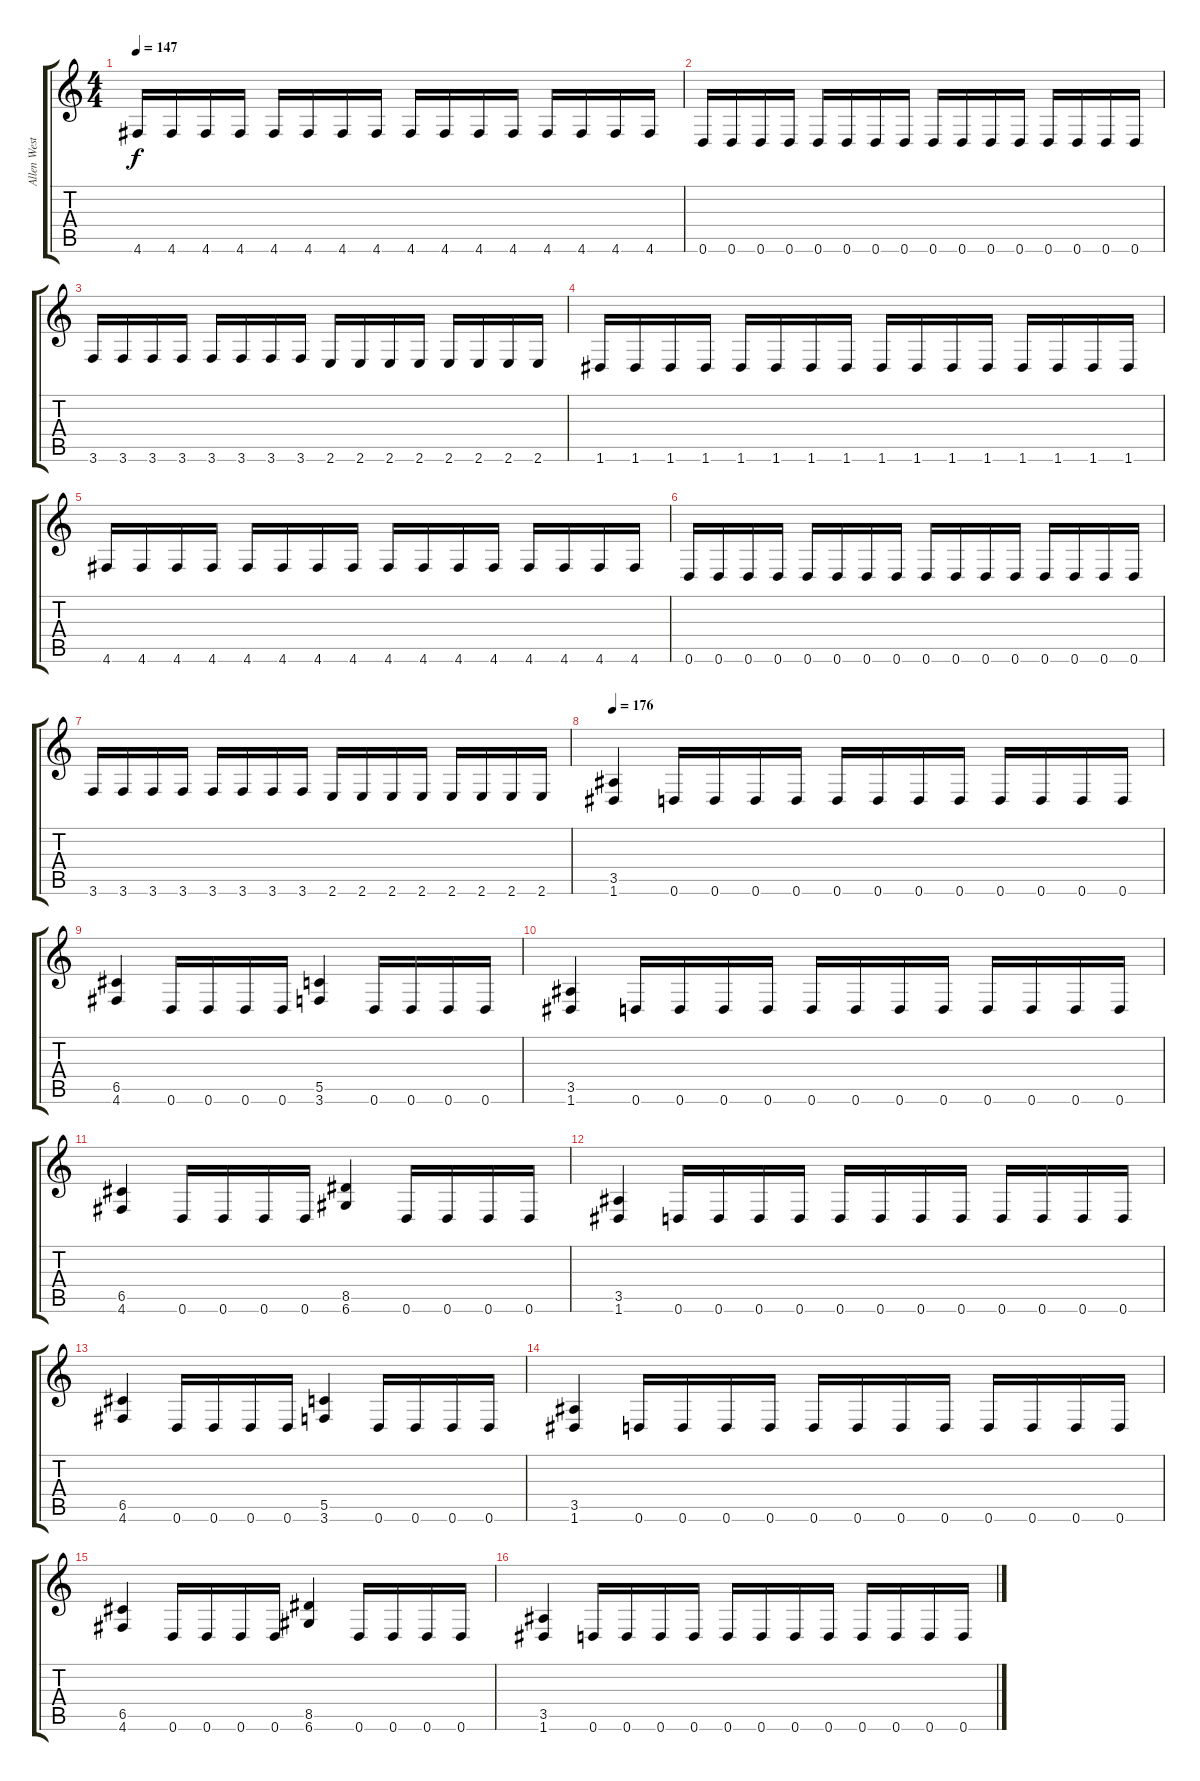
\track ("Allen West (Rhythm)" "Allen West") {instrument distortionguitar}
\staff {score tabs}
\tuning (D4 A3 F3 C3 G2 D2) {hide}
\ts (4 4)
\tempo 147
\clef g2
\ks c
4.6.16{dy f} 4.6.16 4.6.16 4.6.16 4.6.16 4.6.16 4.6.16 4.6.16 4.6.16 4.6.16 4.6.16 4.6.16 4.6.16 4.6.16 4.6.16 4.6.16 |
0.6.16 0.6.16 0.6.16 0.6.16 0.6.16 0.6.16 0.6.16 0.6.16 0.6.16 0.6.16 0.6.16 0.6.16 0.6.16 0.6.16 0.6.16 0.6.16 |
3.6.16 3.6.16 3.6.16 3.6.16 3.6.16 3.6.16 3.6.16 3.6.16 2.6.16 2.6.16 2.6.16 2.6.16 2.6.16 2.6.16 2.6.16 2.6.16 |
1.6.16 1.6.16 1.6.16 1.6.16 1.6.16 1.6.16 1.6.16 1.6.16 1.6.16 1.6.16 1.6.16 1.6.16 1.6.16 1.6.16 1.6.16 1.6.16 |
4.6.16 4.6.16 4.6.16 4.6.16 4.6.16 4.6.16 4.6.16 4.6.16 4.6.16 4.6.16 4.6.16 4.6.16 4.6.16 4.6.16 4.6.16 4.6.16 |
0.6.16 0.6.16 0.6.16 0.6.16 0.6.16 0.6.16 0.6.16 0.6.16 0.6.16 0.6.16 0.6.16 0.6.16 0.6.16 0.6.16 0.6.16 0.6.16 |
3.6.16 3.6.16 3.6.16 3.6.16 3.6.16 3.6.16 3.6.16 3.6.16 2.6.16 2.6.16 2.6.16 2.6.16 2.6.16 2.6.16 2.6.16 2.6.16 |
\tempo 176
(3.5 1.6).4 0.6.16 0.6.16 0.6.16 0.6.16 0.6.16 0.6.16 0.6.16 0.6.16 0.6.16 0.6.16 0.6.16 0.6.16 |
(6.5 4.6).4 0.6.16 0.6.16 0.6.16 0.6.16 (5.5 3.6).4 0.6.16 0.6.16 0.6.16 0.6.16 |
(3.5 1.6).4 0.6.16 0.6.16 0.6.16 0.6.16 0.6.16 0.6.16 0.6.16 0.6.16 0.6.16 0.6.16 0.6.16 0.6.16 |
(6.5 4.6).4 0.6.16 0.6.16 0.6.16 0.6.16 (8.5 6.6).4 0.6.16 0.6.16 0.6.16 0.6.16 |
(3.5 1.6).4 0.6.16 0.6.16 0.6.16 0.6.16 0.6.16 0.6.16 0.6.16 0.6.16 0.6.16 0.6.16 0.6.16 0.6.16 |
(6.5 4.6).4 0.6.16 0.6.16 0.6.16 0.6.16 (5.5 3.6).4 0.6.16 0.6.16 0.6.16 0.6.16 |
(3.5 1.6).4 0.6.16 0.6.16 0.6.16 0.6.16 0.6.16 0.6.16 0.6.16 0.6.16 0.6.16 0.6.16 0.6.16 0.6.16 |
(6.5 4.6).4 0.6.16 0.6.16 0.6.16 0.6.16 (8.5 6.6).4 0.6.16 0.6.16 0.6.16 0.6.16 |
(3.5 1.6).4 0.6.16 0.6.16 0.6.16 0.6.16 0.6.16 0.6.16 0.6.16 0.6.16 0.6.16 0.6.16 0.6.16 0.6.16
